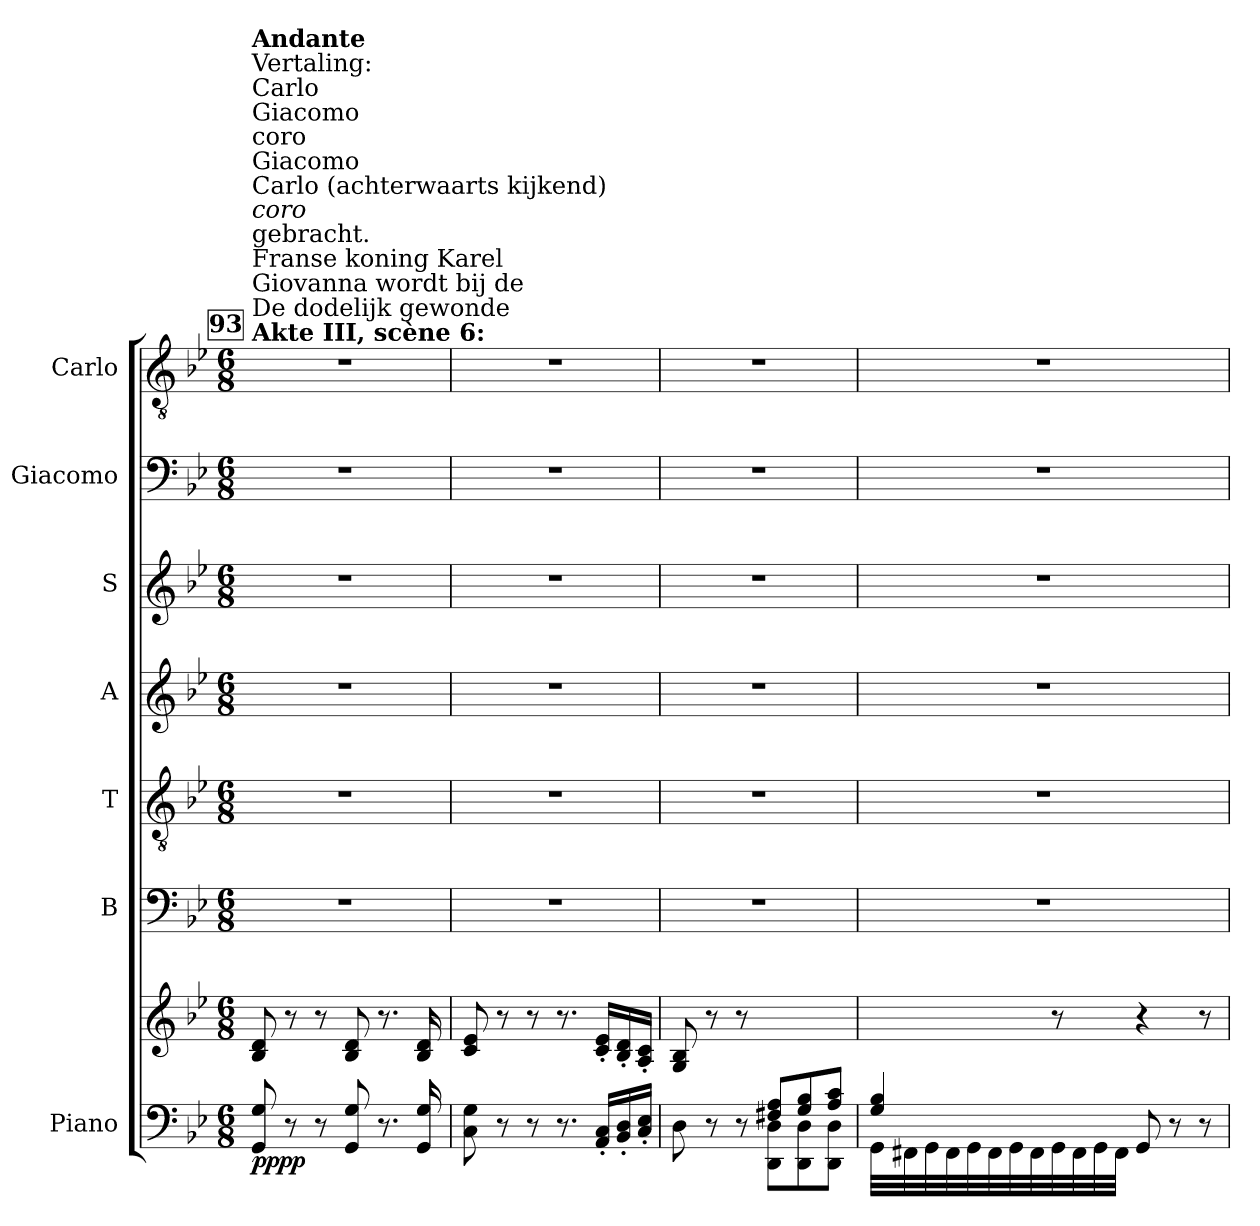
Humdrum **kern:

**kern	**kern	**dynam	**kern	**kern	**kern	**kern	**kern	**kern
*part7	*part7	*part7	*part6	*part5	*part4	*part3	*part2	*part1
*staff8	*staff7	*staff7/8	*staff6	*staff5	*staff4	*staff3	*staff2	*staff1
*I"Piano	*	*	*I"B	*I"T	*I"A	*I"S	*I"Giacomo	*I"Carlo
*I'Pno	*	*	*I'B	*I'T	*I'A	*I'S	*	*
*clefF4	*clefG2	*	*clefF4	*clefGv2	*clefG2	*clefG2	*clefF4	*clefGv2
*k[b-e-]	*k[b-e-]	*	*k[b-e-]	*k[b-e-]	*k[b-e-]	*k[b-e-]	*k[b-e-]	*k[b-e-]
*M6/8	*M6/8	*	*M6/8	*M6/8	*M6/8	*M6/8	*M6/8	*M6/8
!!LO:REH:place=s1:a:B:fs=14:t=93
=1	=1	=1	=1	=1	=1	=1	=1	=1
!	!	!	!	!	!	!	!	!LO:TX:a:B:t=Akte III, scène 6&colon;
!	!	!	!	!	!	!	!	!LO:TX:a:t=De dodelijk gewonde
!	!	!	!	!	!	!	!	!LO:TX:a:t=Giovanna wordt bij de
!	!	!	!	!	!	!	!	!LO:TX:a:t=Franse koning Karel
!	!	!	!	!	!	!	!	!LO:TX:a:t=gebracht.
!	!	!	!	!	!	!	!	!LO:TX:a:i:t=coro
!	!	!	!	!	!	!	!	!LO:TX:a:t=Carlo (achterwaarts kijkend)
!	!	!	!	!	!	!	!	!LO:TX:a:t=Giacomo
!	!	!	!	!	!	!	!	!LO:TX:a:t=coro
!	!	!	!	!	!	!	!	!LO:TX:a:t=Giacomo
!	!	!	!	!	!	!	!	!LO:TX:a:t=Carlo
!	!	!	!	!	!	!	!	!LO:TX:a:t=Vertaling&colon;
!	!	!	!	!	!	!	!	!LO:TX:a:B:t=Andante
!	!	!LO:DY:b=2	!	!	!	!	!	!
!	!	!LO:DY:n=1:b	!	!	!	!	!	!
8GG/ 8G/	8B-/ 8d/	pp pp	2.r	2.r	2.r	2.r	2.r	2.r
8r	8r	.	.	.	.	.	.	.
8r	8r	.	.	.	.	.	.	.
8GG/ 8G/	8B-/ 8d/	.	.	.	.	.	.	.
8.r	8.r	.	.	.	.	.	.	.
16GG/ 16G/	16B-/ 16d/	.	.	.	.	.	.	.
=2	=2	=2	=2	=2	=2	=2	=2	=2
8C\ 8G\	8c/ 8e-/	.	2.r	2.r	2.r	2.r	2.r	2.r
8r	8r	.	.	.	.	.	.	.
8r	8r	.	.	.	.	.	.	.
8.r	8.r	.	.	.	.	.	.	.
16AA/' 16C/'LL	16c/' 16e-/'LL	.	.	.	.	.	.	.
16BB-/' 16D/'	16B-/' 16d/'	.	.	.	.	.	.	.
16C/' 16E-/'JJ	16A/' 16c/'JJ	.	.	.	.	.	.	.
=3	=3	=3	=3	=3	=3	=3	=3	=3
*^	*	*	*	*	*	*	*	*
4.ryy	8D\	8G/ 8B-/	.	2.r	2.r	2.r	2.r	2.r	2.r
.	8r	8r	.	.	.	.	.	.	.
.	8r	8r	.	.	.	.	.	.	.
8F#X/ 8A/L	8DD\ 8D\L	4.ryy	.	.	.	.	.	.	.
8G/ 8B-/	8DD\ 8D\	.	.	.	.	.	.	.	.
8A/ 8c/J	8DD\ 8D\J	.	.	.	.	.	.	.	.
=4	=4	=4	=4	=4	=4	=4	=4	=4	=4
4G/ 4B-/	32GG\LLL	4ryy	.	2.r	2.r	2.r	2.r	2.r	2.r
.	32FF#X\	.	.	.	.	.	.	.	.
.	32GG\	.	.	.	.	.	.	.	.
.	32FF#\	.	.	.	.	.	.	.	.
.	32GG\	.	.	.	.	.	.	.	.
.	32FF#\	.	.	.	.	.	.	.	.
.	32GG\	.	.	.	.	.	.	.	.
.	32FF#\	.	.	.	.	.	.	.	.
2ryy	32GG\	8r	.	.	.	.	.	.	.
.	32FF#\	.	.	.	.	.	.	.	.
.	32GG\	.	.	.	.	.	.	.	.
.	32FF#\JJJ	.	.	.	.	.	.	.	.
.	8GG/	4r	.	.	.	.	.	.	.
.	8r	.	.	.	.	.	.	.	.
.	8r	8r	.	.	.	.	.	.	.
*v	*v	*	*	*	*	*	*	*	*
=	=	=	=	=	=	=	=	=
*-	*-	*-	*-	*-	*-	*-	*-	*-
